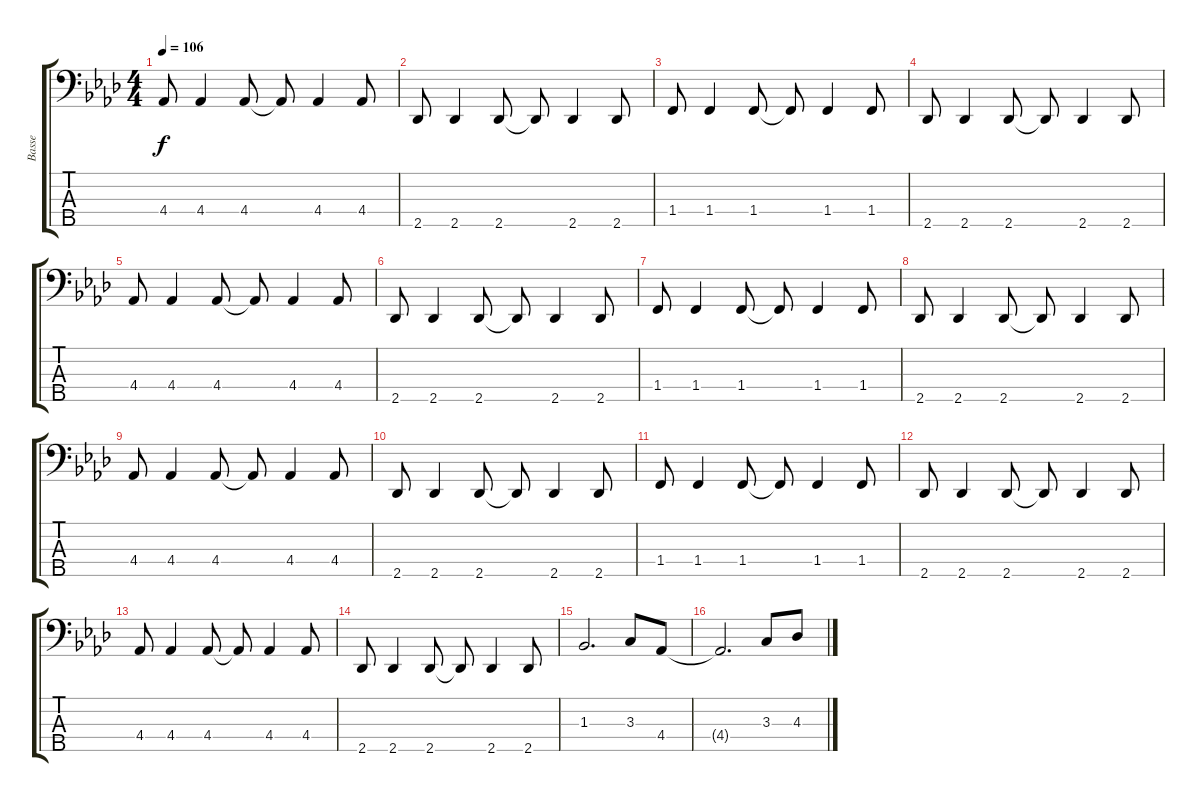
\track ("Basse" "Basse") {instrument electricbassfinger}
\staff {score tabs}
\tuning (G2 D2 A1 E1 B0) {hide}
\ts (4 4)
\tempo 106
\clef f4
\ks ab
4.4.8{dy f} 4.4.4 4.4.8 4.4{t}.8 4.4.4 4.4.8 |
2.5.8 2.5.4 2.5.8 2.5{t}.8 2.5.4 2.5.8 |
1.4.8 1.4.4 1.4.8 1.4{t}.8 1.4.4 1.4.8 |
2.5.8 2.5.4 2.5.8 2.5{t}.8 2.5.4 2.5.8 |
4.4.8 4.4.4 4.4.8 4.4{t}.8 4.4.4 4.4.8 |
2.5.8 2.5.4 2.5.8 2.5{t}.8 2.5.4 2.5.8 |
1.4.8 1.4.4 1.4.8 1.4{t}.8 1.4.4 1.4.8 |
2.5.8 2.5.4 2.5.8 2.5{t}.8 2.5.4 2.5.8 |
4.4.8 4.4.4 4.4.8 4.4{t}.8 4.4.4 4.4.8 |
2.5.8 2.5.4 2.5.8 2.5{t}.8 2.5.4 2.5.8 |
1.4.8 1.4.4 1.4.8 1.4{t}.8 1.4.4 1.4.8 |
2.5.8 2.5.4 2.5.8 2.5{t}.8 2.5.4 2.5.8 |
4.4.8 4.4.4 4.4.8 4.4{t}.8 4.4.4 4.4.8 |
2.5.8 2.5.4 2.5.8 2.5{t}.8 2.5.4 2.5.8 |
1.3.2{d} 3.3.8 4.4.8 |
4.4{t}.2{d} 3.3.8 4.3.8
